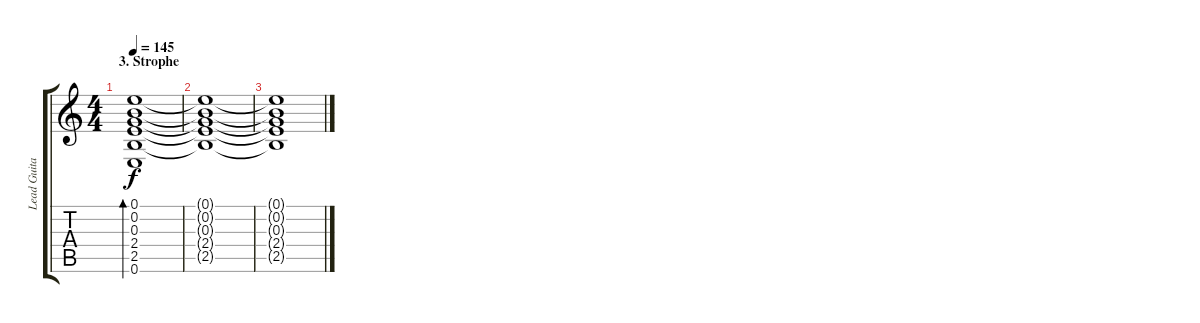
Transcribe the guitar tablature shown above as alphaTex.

\track ("Lead Guitar" "Lead Guita") {instrument electricguitarclean}
\staff {score tabs}
\tuning (E4 B3 G3 D3 A2 E2) {hide}
\ts (4 4)
\section ("" "3. Strophe")
\tempo 145
\clef g2
\ks c
(0.1 0.2 0.3 2.4 2.5 0.6).1{bd 240 dy f} |
(0.1{t} 0.2{t} 0.3{t} 2.4{t} 2.5{t}).1 |
(0.1{t} 0.2{t} 0.3{t} 2.4{t} 2.5{t}).1
